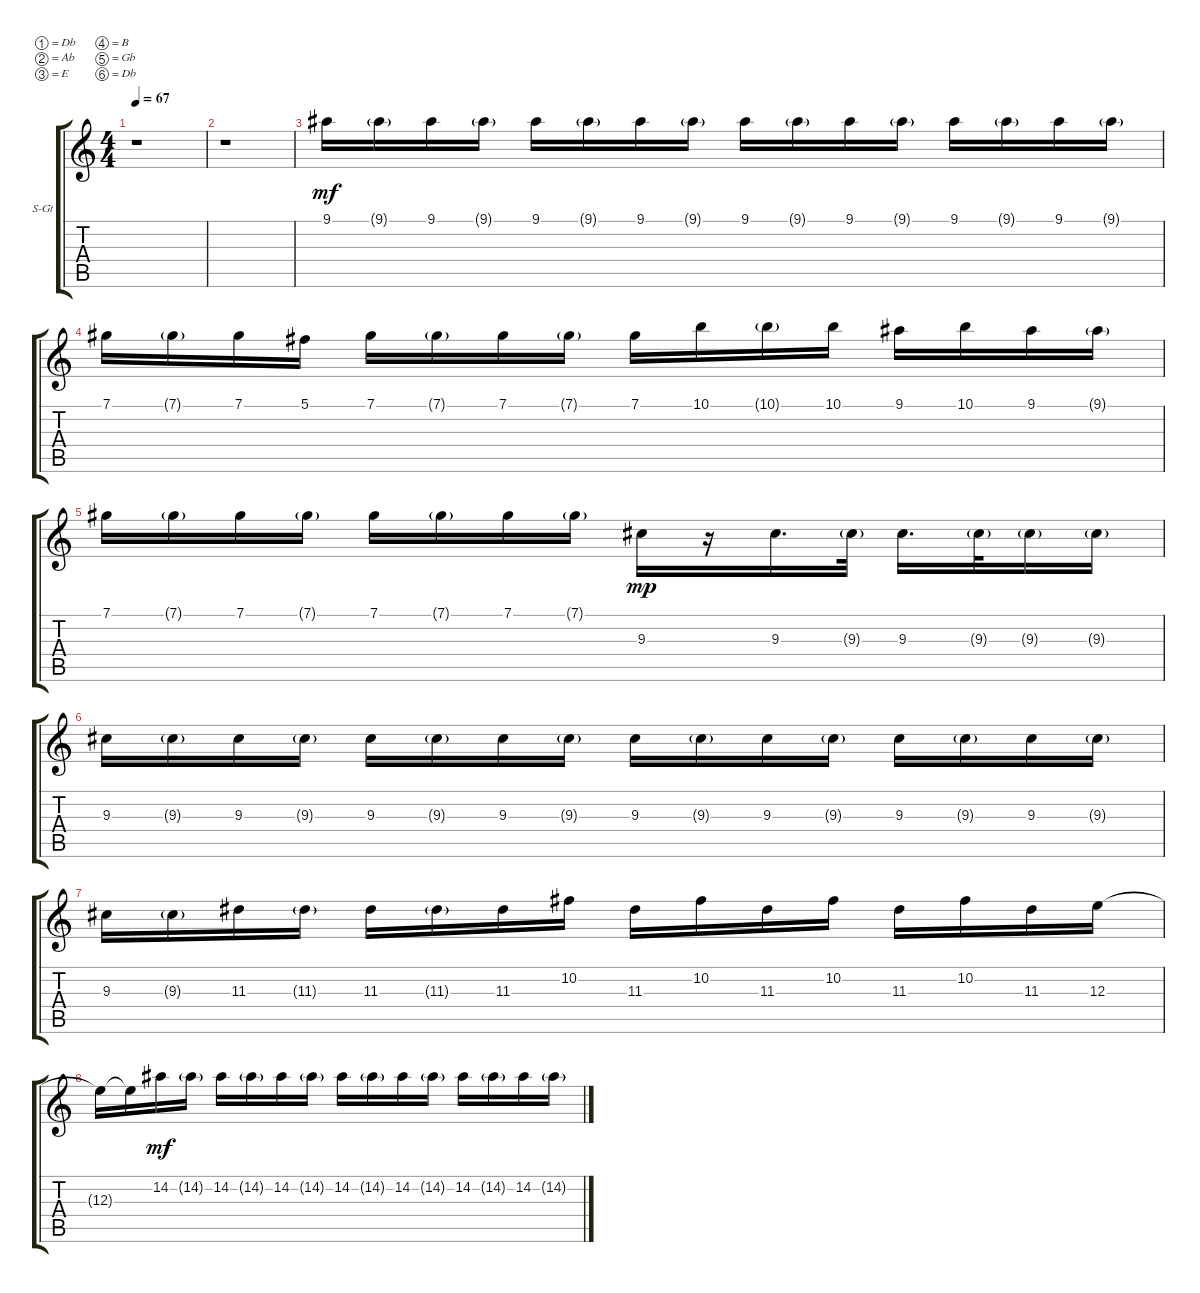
\defaultSystemsLayout 4
\bracketExtendMode groupsimilarinstruments
\firstSystemTrackNameOrientation horizontal
\otherSystemsTrackNameOrientation horizontal
\track ("Howerdell (Acousitc)" "S-Gt") {instrument acousticguitarsteel}
\staff {score tabs}
\tuning (Db4 Ab3 E3 B2 Gb2 Db2)
\ts (4 4)
\tempo 67
\clef g2
\ks c
r.1{dy mf} |
r.1 |
9.1.16 9.1{g}.16 9.1.16 9.1{g}.16 9.1.16 9.1{g}.16 9.1.16 9.1{g}.16 9.1.16 9.1{g}.16 9.1.16 9.1{g}.16 9.1.16 9.1{g}.16 9.1.16 9.1{g}.16 |
7.1.16 7.1{g}.16 7.1.16 5.1.16 7.1.16 7.1{g}.16 7.1.16 7.1{g}.16 7.1.16 10.1.16 10.1{g}.16 10.1.16 9.1.16 10.1.16 9.1.16 9.1{g}.16 |
7.1.16 7.1{g}.16 7.1.16 7.1{g}.16 7.1.16 7.1{g}.16 7.1.16 7.1{g}.16 9.3.16{dy mp} r.16 9.3.16{d} 9.3{g}.32 9.3.16{d} 9.3{g}.32 9.3{g}.16 9.3{g}.16 |
9.3.16 9.3{g}.16 9.3.16 9.3{g}.16 9.3.16 9.3{g}.16 9.3.16 9.3{g}.16 9.3.16 9.3{g}.16 9.3.16 9.3{g}.16 9.3.16 9.3{g}.16 9.3.16 9.3{g}.16 |
9.3.16 9.3{g}.16 11.3.16 11.3{g}.16 11.3.16 11.3{g}.16 11.3.16 10.2.16 11.3.16 10.2.16 11.3.16 10.2.16 11.3.16 10.2.16 11.3.16 12.3.16 |
12.3{t}.16 12.3{t}.16 14.2.16{dy mf} 14.2{g}.16 14.2.16 14.2{g}.16 14.2.16 14.2{g}.16 14.2.16 14.2{g}.16 14.2.16 14.2{g}.16 14.2.16 14.2{g}.16 14.2.16 14.2{g}.16
